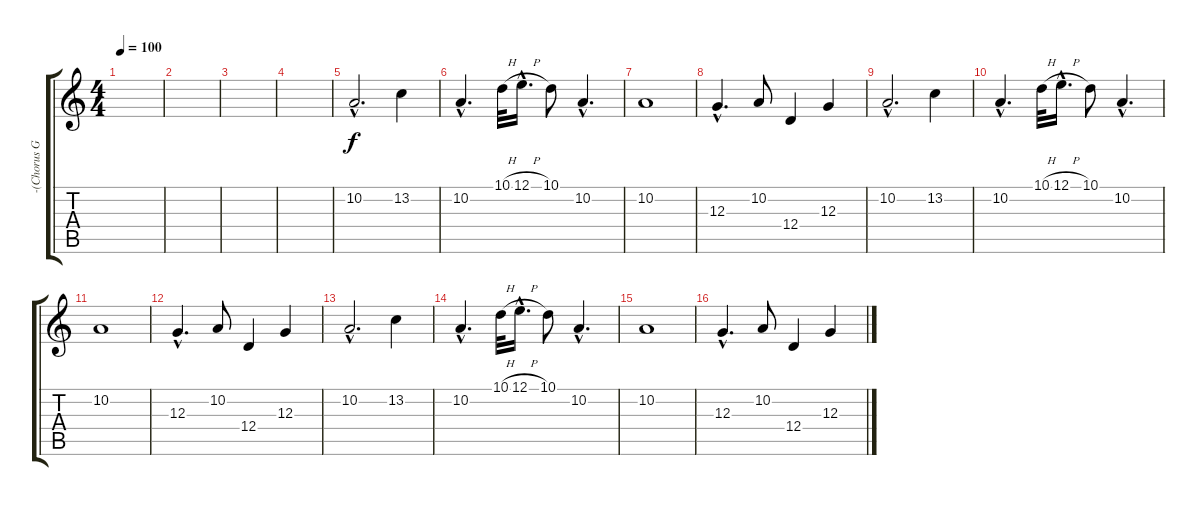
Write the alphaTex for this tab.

\track ("-(Chorus Guitar 1)-" "-(Chorus G") {instrument fx6goblins}
\staff {score tabs}
\tuning (E4 B3 G3 D3 A2 E2) {hide}
\ts (4 4)
\tempo 100
\clef g2
\ks c
|
|
|
|
10.2{hac}.2{d} 13.2.4 |
10.2{hac}.4{d} 10.1{h}.32 12.1{h hac}.16{d} 10.1.8 10.2{hac}.4{d} |
10.2.1 |
12.3{hac}.4{d} 10.2.8 12.4.4 12.3.4 |
10.2{hac}.2{d} 13.2.4 |
10.2{hac}.4{d} 10.1{h}.32 12.1{h hac}.16{d} 10.1.8 10.2{hac}.4{d} |
10.2.1 |
12.3{hac}.4{d} 10.2.8 12.4.4 12.3.4 |
10.2{hac}.2{d} 13.2.4 |
10.2{hac}.4{d} 10.1{h}.32 12.1{h hac}.16{d} 10.1.8 10.2{hac}.4{d} |
10.2.1 |
12.3{hac}.4{d} 10.2.8 12.4.4 12.3.4
